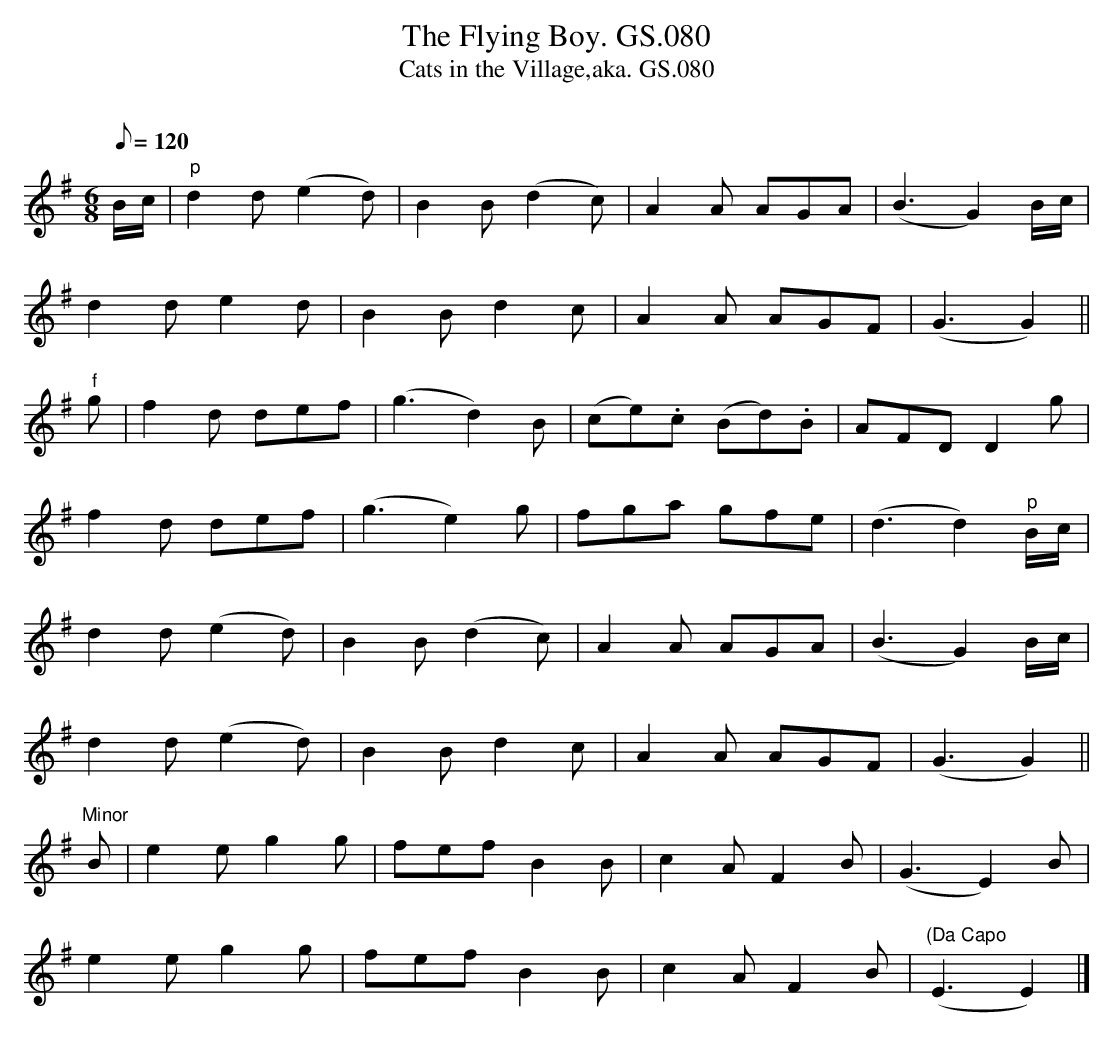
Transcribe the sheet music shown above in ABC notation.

X:1
T:Flying Boy. GS.080, The
T:Cats in the Village,aka. GS.080
M:6/8
L:1/8
Q:120
O:
K:G major
B/2c/2 | "p"d2d (e2d) | B2B (d2c) | A2A AGA | (B3 G2) B/2c/2 |
d2d e2d | B2B d2c | A2A AGF | (G3G2) ||
"^f"g | f2d def | (g3d2)B | (ce).c (Bd).B | AFD D2g |
f2d def | (g3e2) g| fga gfe | (d3d2) "^p" B/2c/2 |
d2d (e2d) | B2B (d2c) | A2A AGA | (B3G2) B/2c/2 |
d2d (e2d) | B2B d2c | A2A AGF | (G3G2) ||
"^Minor" B | e2e g2g | fef  B2B | c2AF2B | (G3E2) B |
e2eg2g | fef B2B |c2AF2B | "(Da Capo" (E3E2) |]
